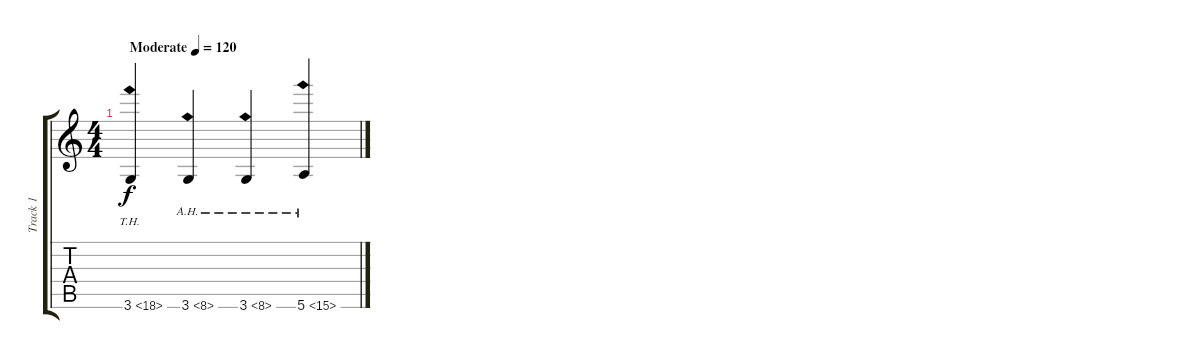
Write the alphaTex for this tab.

\track ("Track 1" "Track 1") {instrument acousticguitarsteel}
\staff {score tabs}
\tuning (E4 B3 G3 D3 A2 E2) {hide}
\ts (4 4)
\tempo (120 "Moderate")
\clef g2
\ks c
3.6{th 15}.4{dy f instrument acousticguitarsteel} 3.6{ah 5}.4 3.6{ah 5}.4 5.6{ah 10}.4
